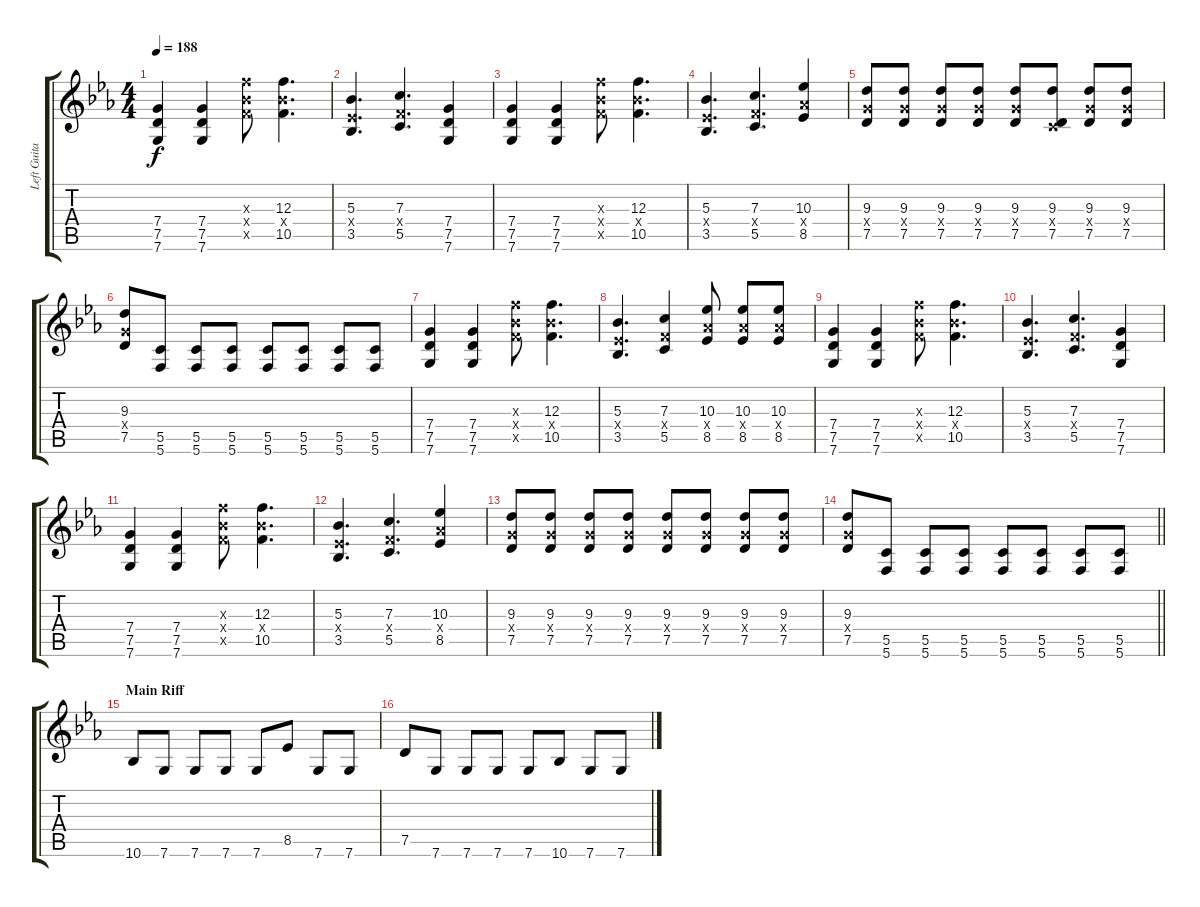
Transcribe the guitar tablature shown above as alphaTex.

\track ("Left Guitar" "Left Guita") {instrument distortionguitar}
\staff {score tabs}
\tuning (D4 A3 F3 C3 G2 C2) {hide}
\ts (4 4)
\tempo 188
\clef g2
\ks eb
(7.4 7.5 7.6).4{dy f} (7.4 7.5 7.6).4 (12.3{x} 10.4{x} 10.5{x}).8 (12.3 10.4{x} 10.5).4{d} |
(5.3 3.4{x} 3.5).4{d} (7.3 5.4{x} 5.5).4{d} (7.4 7.5 7.6).4 |
(7.4 7.5 7.6).4 (7.4 7.5 7.6).4 (12.3{x} 10.4{x} 10.5{x}).8 (12.3 10.4{x} 10.5).4{d} |
(5.3 3.4{x} 3.5).4{d} (7.3 5.4{x} 5.5).4{d} (10.3 8.4{x} 8.5).4 |
(9.3 7.4{x} 7.5).8 (9.3 7.4{x} 7.5).8 (9.3 7.4{x} 7.5).8 (9.3 7.4{x} 7.5).8 (9.3 7.4{x} 7.5).8 (9.3 0.4{x} 7.5).8 (9.3 7.4{x} 7.5).8 (9.3 7.4{x} 7.5).8 |
(9.3 7.4{x} 7.5).8 (5.5 5.6).8 (5.5 5.6).8 (5.5 5.6).8 (5.5 5.6).8 (5.5 5.6).8 (5.5 5.6).8 (5.5 5.6).8 |
(7.4 7.5 7.6).4 (7.4 7.5 7.6).4 (12.3{x} 10.4{x} 10.5{x}).8 (12.3 10.4{x} 10.5).4{d} |
(5.3 3.4{x} 3.5).4{d} (7.3 5.4{x} 5.5).4 (10.3 8.4{x} 8.5).8 (10.3 8.4{x} 8.5).8 (10.3 8.4{x} 8.5).8 |
(7.4 7.5 7.6).4 (7.4 7.5 7.6).4 (12.3{x} 10.4{x} 10.5{x}).8 (12.3 10.4{x} 10.5).4{d} |
(5.3 3.4{x} 3.5).4{d} (7.3 5.4{x} 5.5).4{d} (7.4 7.5 7.6).4 |
(7.4 7.5 7.6).4 (7.4 7.5 7.6).4 (12.3{x} 10.4{x} 10.5{x}).8 (12.3 10.4{x} 10.5).4{d} |
(5.3 3.4{x} 3.5).4{d} (7.3 5.4{x} 5.5).4{d} (10.3 8.4{x} 8.5).4 |
(9.3 7.4{x} 7.5).8 (9.3 7.4{x} 7.5).8 (9.3 7.4{x} 7.5).8 (9.3 7.4{x} 7.5).8 (9.3 7.4{x} 7.5).8 (9.3 7.4{x} 7.5).8 (9.3 7.4{x} 7.5).8 (9.3 7.4{x} 7.5).8 |
\barLineRight lightlight
(9.3 7.4{x} 7.5).8 (5.5 5.6).8 (5.5 5.6).8 (5.5 5.6).8 (5.5 5.6).8 (5.5 5.6).8 (5.5 5.6).8 (5.5 5.6).8 |
\section ("" "Main Riff")
10.6.8 7.6.8 7.6.8 7.6.8 7.6.8 8.5.8 7.6.8 7.6.8 |
7.5.8 7.6.8 7.6.8 7.6.8 7.6.8 10.6.8 7.6.8 7.6.8
